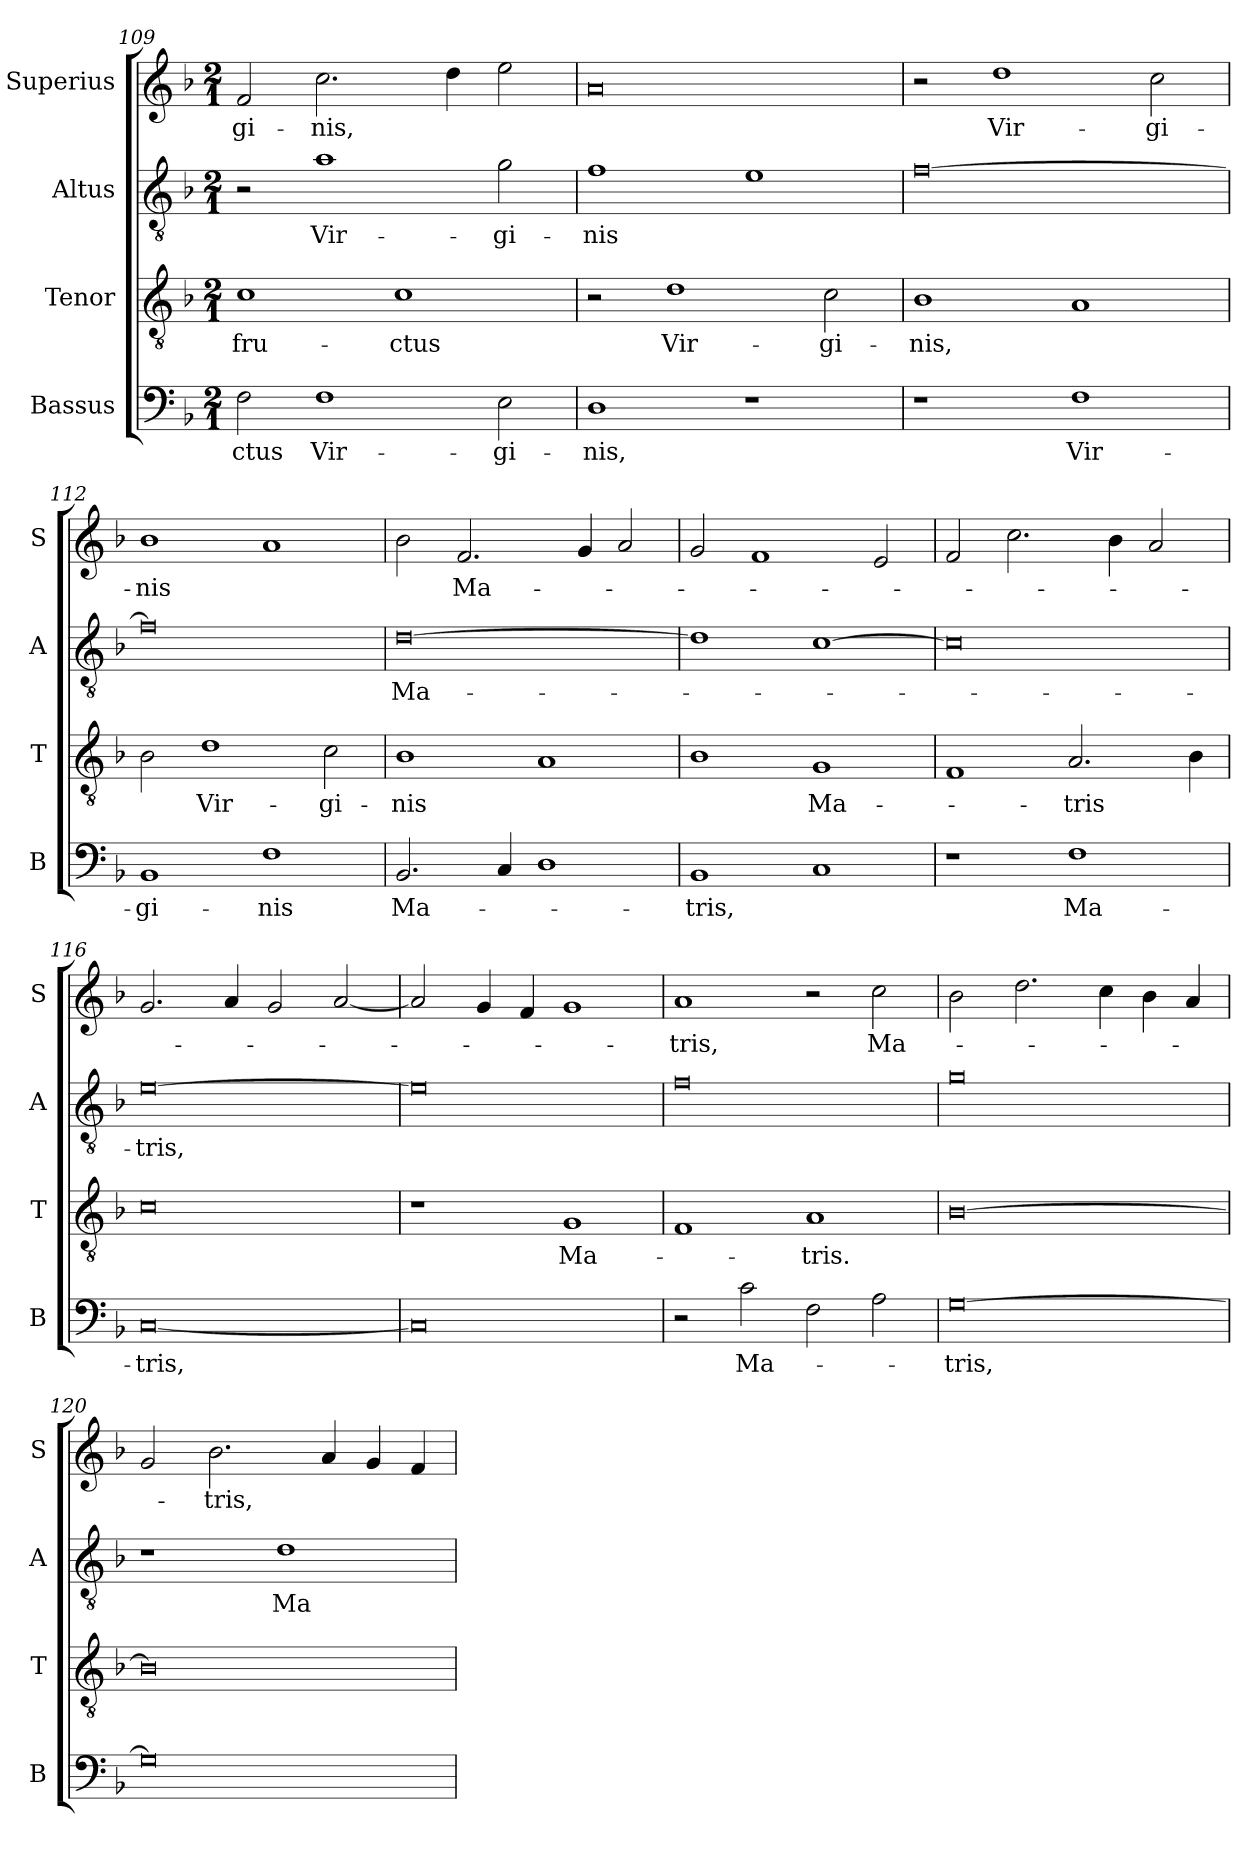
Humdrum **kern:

**kern	**text	**kern	**text	**kern	**text	**kern	**text
*part4	*part4	*part3	*part3	*part2	*part2	*part1	*part1
*staff4	*staff4	*staff3	*staff3	*staff2	*staff2	*staff1	*staff1
*I"Bassus	*	*I"Tenor	*	*I"Altus	*	*I"Superius	*
*I'B	*	*I'T	*	*I'A	*	*I'S	*
*clefF4	*	*clefGv2	*	*clefGv2	*	*clefG2	*
*k[b-]	*	*k[b-]	*	*k[b-]	*	*k[b-]	*
*F:	*	*F:	*	*F:	*	*F:	*
*M2/1	*	*M2/1	*	*M2/1	*	*M2/1	*
=109	=109	=109	=109	=109	=109	=109	=109
2F	-ctus	1c	fru-	2r	.	2f	-gi-
1F	Vir-	.	.	1a	Vir-	2.cc	-nis,
.	.	1c	-ctus	.	.	.	.
.	.	.	.	.	.	4dd	.
2E	-gi-	.	.	2g	-gi-	2ee	.
=110	=110	=110	=110	=110	=110	=110	=110
1D	-nis,	2r	.	1f	-nis	0a	.
.	.	1d	Vir-	.	.	.	.
1r	.	.	.	1e	.	.	.
.	.	2c	-gi-	.	.	.	.
=111	=111	=111	=111	=111	=111	=111	=111
1r	.	1B-	-nis,	[0f	.	2r	.
.	.	.	.	.	.	1dd	Vir-
1F	Vir-	1A	.	.	.	.	.
.	.	.	.	.	.	2cc	-gi-
=112	=112	=112	=112	=112	=112	=112	=112
1BB-	-gi-	2B-	.	0f]	.	1b-	-nis
.	.	1d	Vir-	.	.	.	.
1F	-nis	.	.	.	.	1a	.
.	.	2c	-gi-	.	.	.	.
=113	=113	=113	=113	=113	=113	=113	=113
2.BB-	Ma-	1B-	-nis	[0d	Ma-	2b-	.
.	.	.	.	.	.	2.f	Ma-
4C	.	.	.	.	.	.	.
1D	.	1A	.	.	.	.	.
.	.	.	.	.	.	4g	.
.	.	.	.	.	.	2a	.
=114	=114	=114	=114	=114	=114	=114	=114
1BB-	-tris,	1B-	.	1d]	.	2g	.
.	.	.	.	.	.	1f	.
1C	.	1G	Ma-	[1c	.	.	.
.	.	.	.	.	.	2e	.
=115	=115	=115	=115	=115	=115	=115	=115
1r	.	1F	.	0c]	.	2f	.
.	.	.	.	.	.	2.cc	.
1F	Ma-	2.A	-tris	.	.	.	.
.	.	.	.	.	.	4b-	.
.	.	.	.	.	.	2a	.
.	.	4B-	.	.	.	.	.
=116	=116	=116	=116	=116	=116	=116	=116
[0C	-tris,	0c	.	[0e	-tris,	2.g	.
.	.	.	.	.	.	4a	.
.	.	.	.	.	.	2g	.
.	.	.	.	.	.	[2a	.
=117	=117	=117	=117	=117	=117	=117	=117
0C]	.	1r	.	0e]	.	2a]	.
.	.	.	.	.	.	4g	.
.	.	.	.	.	.	4f	.
.	.	1G	Ma-	.	.	1g	.
=118	=118	=118	=118	=118	=118	=118	=118
2r	.	1F	.	0f	.	1a	-tris,
2c	Ma-	.	.	.	.	.	.
2F	.	1A	-tris.	.	.	2r	.
2A	.	.	.	.	.	2cc	Ma-
=119	=119	=119	=119	=119	=119	=119	=119
[0G	-tris,	[0B-	.	0g	.	2b-	.
.	.	.	.	.	.	2.dd	.
.	.	.	.	.	.	4cc	.
.	.	.	.	.	.	4b-	.
.	.	.	.	.	.	4a	.
=120	=120	=120	=120	=120	=120	=120	=120
0G]	.	0B-]	.	1r	.	2g	.
.	.	.	.	.	.	2.b-	-tris,
.	.	.	.	1d	Ma-	.	.
.	.	.	.	.	.	4a	.
.	.	.	.	.	.	4g	.
.	.	.	.	.	.	4f	.
=	=	=	=	=	=	=	=
*-	*-	*-	*-	*-	*-	*-	*-
